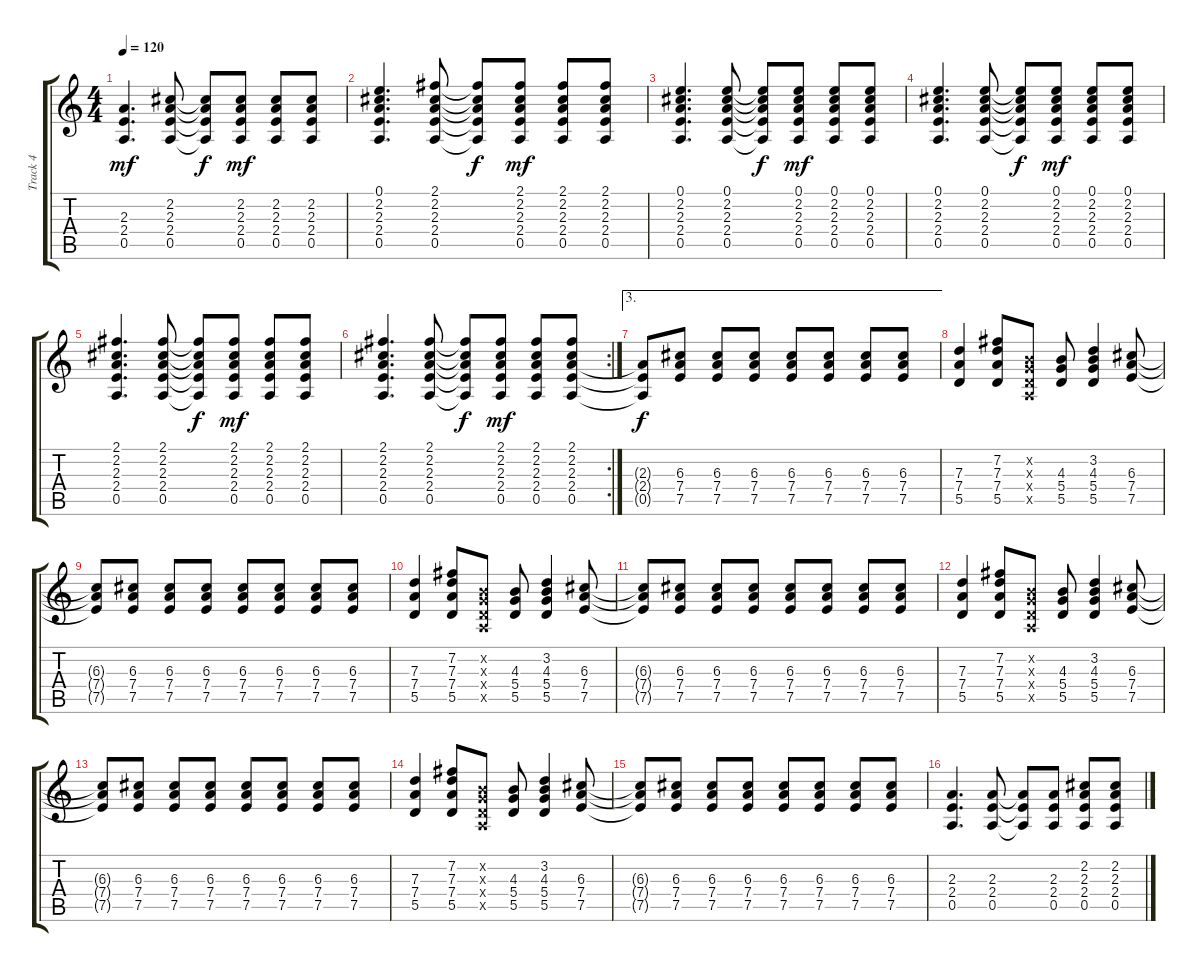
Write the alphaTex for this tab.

\track ("Track 4" "Track 4") {instrument electricguitarclean}
\staff {score tabs}
\tuning (E4 B3 G3 D3 A2 E2) {hide}
\ts (4 4)
\tempo 120
\clef g2
\ks c
(2.3 2.4 0.5).4{d dy mf} (2.2 2.3 2.4 0.5).8 (2.2{t} 2.3{t} 2.4{t} 0.5{t}).8{dy f} (2.2 2.3 2.4 0.5).8{dy mf} (2.2 2.3 2.4 0.5).8 (2.2 2.3 2.4 0.5).8 |
(0.1 2.2 2.3 2.4 0.5).4{d} (2.1 2.2 2.3 2.4 0.5).8 (2.1{t} 2.2{t} 2.3{t} 2.4{t} 0.5{t}).8{dy f} (2.1 2.2 2.3 2.4 0.5).8{dy mf} (2.1 2.2 2.3 2.4 0.5).8 (2.1 2.2 2.3 2.4 0.5).8 |
(0.1 2.2 2.3 2.4 0.5).4{d} (0.1 2.2 2.3 2.4 0.5).8 (0.1{t} 2.2{t} 2.3{t} 2.4{t} 0.5{t}).8{dy f} (0.1 2.2 2.3 2.4 0.5).8{dy mf} (0.1 2.2 2.3 2.4 0.5).8 (0.1 2.2 2.3 2.4 0.5).8 |
(0.1 2.2 2.3 2.4 0.5).4{d} (0.1 2.2 2.3 2.4 0.5).8 (0.1{t} 2.2{t} 2.3{t} 2.4{t} 0.5{t}).8{dy f} (0.1 2.2 2.3 2.4 0.5).8{dy mf} (0.1 2.2 2.3 2.4 0.5).8 (0.1 2.2 2.3 2.4 0.5).8 |
(2.1 2.2 2.3 2.4 0.5).4{d} (2.1 2.2 2.3 2.4 0.5).8 (2.1{t} 2.2{t} 2.3{t} 2.4{t} 0.5{t}).8{dy f} (2.1 2.2 2.3 2.4 0.5).8{dy mf} (2.1 2.2 2.3 2.4 0.5).8 (2.1 2.2 2.3 2.4 0.5).8 |
\rc 2
(2.1 2.2 2.3 2.4 0.5).4{d} (2.1 2.2 2.3 2.4 0.5).8 (2.1{t} 2.2{t} 2.3{t} 2.4{t} 0.5{t}).8{dy f} (2.1 2.2 2.3 2.4 0.5).8{dy mf} (2.1 2.2 2.3 2.4 0.5).8 (2.1 2.2 2.3 2.4 0.5).8 |
\ae 3
(2.3{t} 2.4{t} 0.5{t}).8{dy f} (6.3 7.4 7.5).8 (6.3 7.4 7.5).8 (6.3 7.4 7.5).8 (6.3 7.4 7.5).8 (6.3 7.4 7.5).8 (6.3 7.4 7.5).8 (6.3 7.4 7.5).8 |
(7.3 7.4 5.5).4 (7.2 7.3 7.4 5.5).8 (0.2{x} 0.3{x} 0.4{x} 0.5{x}).8 (4.3 5.4 5.5).8 (3.2 4.3 5.4 5.5).4 (6.3 7.4 7.5).8 |
(6.3{t} 7.4{t} 7.5{t}).8 (6.3 7.4 7.5).8 (6.3 7.4 7.5).8 (6.3 7.4 7.5).8 (6.3 7.4 7.5).8 (6.3 7.4 7.5).8 (6.3 7.4 7.5).8 (6.3 7.4 7.5).8 |
(7.3 7.4 5.5).4 (7.2 7.3 7.4 5.5).8 (0.2{x} 0.3{x} 0.4{x} 0.5{x}).8 (4.3 5.4 5.5).8 (3.2 4.3 5.4 5.5).4 (6.3 7.4 7.5).8 |
(6.3{t} 7.4{t} 7.5{t}).8 (6.3 7.4 7.5).8 (6.3 7.4 7.5).8 (6.3 7.4 7.5).8 (6.3 7.4 7.5).8 (6.3 7.4 7.5).8 (6.3 7.4 7.5).8 (6.3 7.4 7.5).8 |
(7.3 7.4 5.5).4 (7.2 7.3 7.4 5.5).8 (0.2{x} 0.3{x} 0.4{x} 0.5{x}).8 (4.3 5.4 5.5).8 (3.2 4.3 5.4 5.5).4 (6.3 7.4 7.5).8 |
(6.3{t} 7.4{t} 7.5{t}).8 (6.3 7.4 7.5).8 (6.3 7.4 7.5).8 (6.3 7.4 7.5).8 (6.3 7.4 7.5).8 (6.3 7.4 7.5).8 (6.3 7.4 7.5).8 (6.3 7.4 7.5).8 |
(7.3 7.4 5.5).4 (7.2 7.3 7.4 5.5).8 (0.2{x} 0.3{x} 0.4{x} 0.5{x}).8 (4.3 5.4 5.5).8 (3.2 4.3 5.4 5.5).4 (6.3 7.4 7.5).8 |
(6.3{t} 7.4{t} 7.5{t}).8 (6.3 7.4 7.5).8 (6.3 7.4 7.5).8 (6.3 7.4 7.5).8 (6.3 7.4 7.5).8 (6.3 7.4 7.5).8 (6.3 7.4 7.5).8 (6.3 7.4 7.5).8 |
(2.3 2.4 0.5).4{d} (2.3 2.4 0.5).8 (2.3{t} 2.4{t} 0.5{t}).8 (2.3 2.4 0.5).8 (2.2 2.3 2.4 0.5).8 (2.2 2.3 2.4 0.5).8
